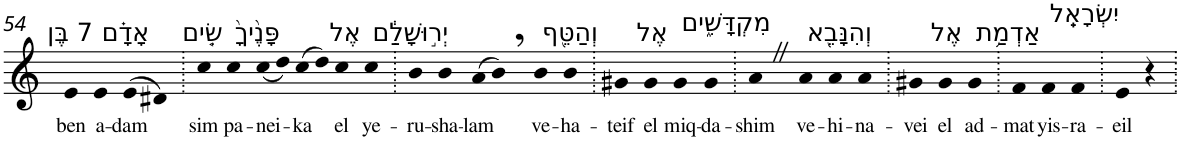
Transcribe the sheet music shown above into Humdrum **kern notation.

**kern	**text
*part1	*part1
*staff1	*staff1
*I"Piano	*
*I'Pno	*
!!LO:PB:g=z
*clefG2	*
*k[]	*
=54	=54
!LO:TX:a:t=7 בֶּן	!
!	!LO:LY:b
4e	ben
!LO:TX:a:t=אָדָ֗ם	!
!	!LO:LY:b
4e	a-
!	!LO:LY:b
(>8e	-dam
8d#X)	.
=55.	=55.
!LO:TX:a:t=שִׂ֤ים	!
!	!LO:LY:b
4cc	sim
!LO:TX:a:t=פָּנֶ֙יךָ֙	!
!	!LO:LY:b
4cc	pa-
!	!LO:LY:b
(<8cc	-nei-
8dd)	.
!	!LO:LY:b
(>8cc	-ka
8dd)	.
!LO:TX:a:t=אֶל	!
!	!LO:LY:b
4cc	el
!LO:TX:a:t=יְר֣וּשָׁלִַ֔ם	!
!	!LO:LY:b
4cc	ye-
=56.	=56.
!	!LO:LY:b
4b	-ru-
!	!LO:LY:b
4b	-sha-
!	!LO:LY:b
(>8a	-lam
8b,)	.
!LO:TX:a:t=וְהַטֵּ֖ף	!
!	!LO:LY:b
4b	ve-
!	!LO:LY:b
4b	-ha-
=57.	=57.
!	!LO:LY:b
4g#X	-teif
!LO:TX:a:t=אֶל	!
!	!LO:LY:b
4g#	el
!LO:TX:a:t=מִקְדָּשִׁ֑ים	!
!	!LO:LY:b
4g#	miq-
!	!LO:LY:b
4g#	-da-
=58.	=58.
!	!LO:LY:b
4aZ	-shim
!LO:TX:a:t=וְהִנָּבֵ֖א	!
!	!LO:LY:b
4a	ve-
!	!LO:LY:b
4a	-hi-
!	!LO:LY:b
4a	-na-
=59.	=59.
!	!LO:LY:b
4g#X	-vei
!LO:TX:a:t=אֶל	!
!	!LO:LY:b
4g#	el
!LO:TX:a:t=אַדְמַ֥ת	!
!	!LO:LY:b
4g#	ad-
=60.	=60.
!	!LO:LY:b
4f	-mat
!LO:TX:a:t=יִשְׂרָאֵֽל	!
!	!LO:LY:b
4f	yis-
!	!LO:LY:b
4f	-ra-
=61.	=61.
!	!LO:LY:b
4e	-eil
4r	.
=.	=.
*-	*-
